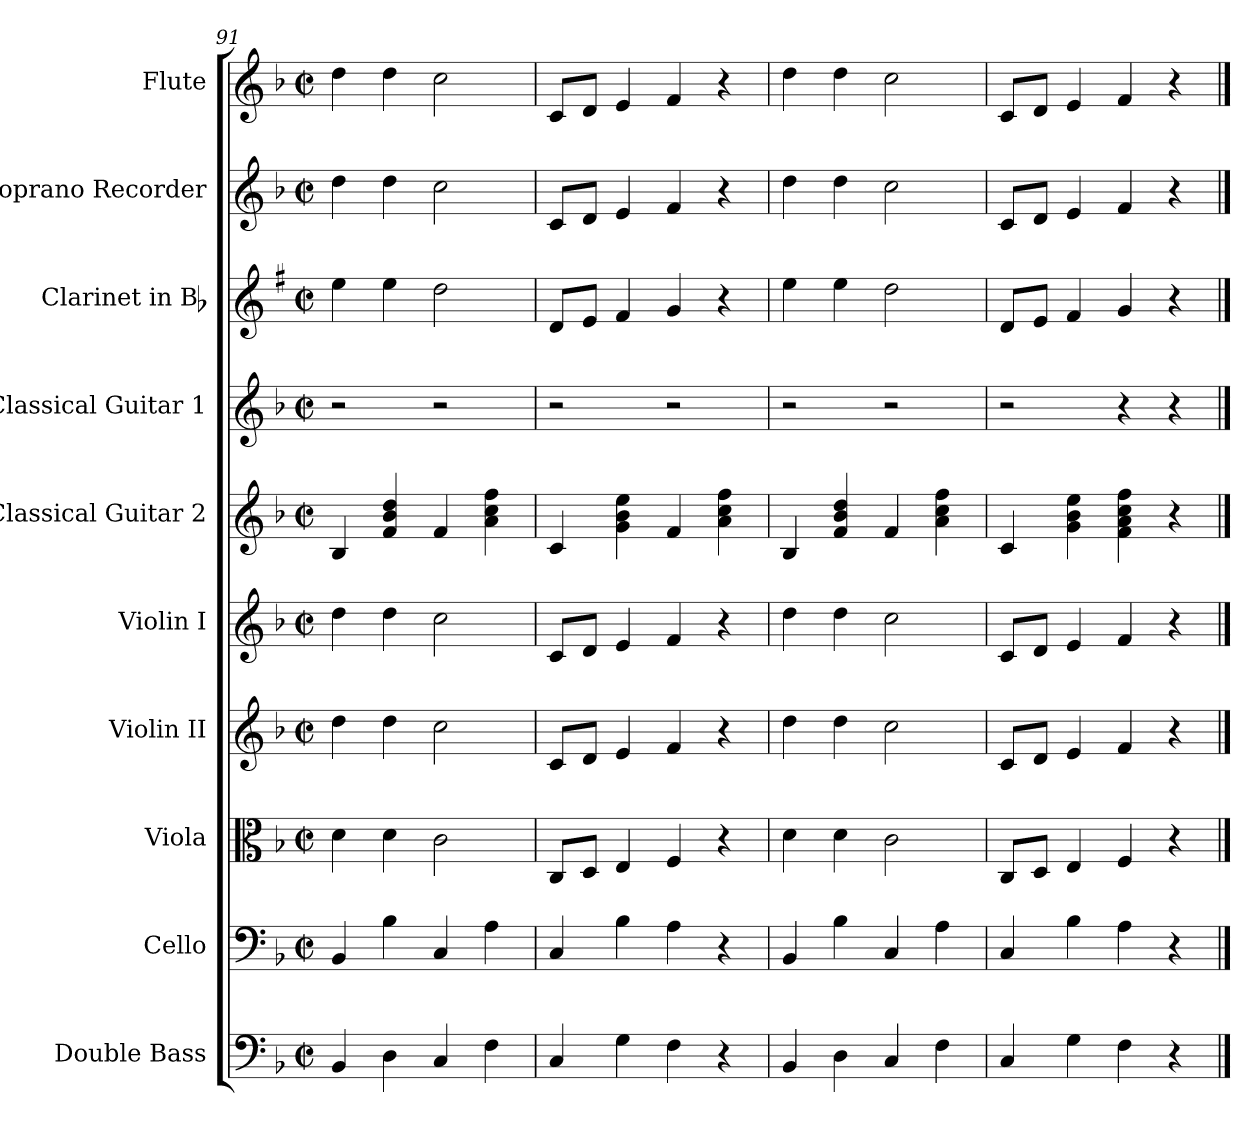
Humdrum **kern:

**kern	**kern	**kern	**kern	**kern	**kern	**kern	**kern	**kern	**kern
*part10	*part9	*part8	*part7	*part6	*part5	*part4	*part3	*part2	*part1
*staff10	*staff9	*staff8	*staff7	*staff6	*staff5	*staff4	*staff3	*staff2	*staff1
*I"Double Bass	*I"Cello	*I"Viola	*I"Violin II	*I"Violin I	*I"Classical Guitar 2	*I"Classical Guitar 1	*I"Clarinet in Bb	*I"Soprano Recorder	*I"Flute
*I'D.B.	*	*I'Vla.	*I'Vln. II	*I'Vln. I	*I'Cl. Gtr. 2	*I'Cl. Gtr. 1	*	*I'S. Rec.	*I'Fl.
*clefF4	*clefF4	*clefC3	*clefG2	*clefG2	*clefG2	*clefG2	*clefG2	*clefG2	*clefG2
*ITrd7c12	*	*	*	*	*ITrd7c12	*ITrd7c12	*ITrd1c2	*ITrd-7c-12	*
*k[b-]	*k[b-]	*k[b-]	*k[b-]	*k[b-]	*k[b-]	*k[b-]	*k[b-]	*k[b-]	*k[b-]
*F:	*F:	*F:	*F:	*F:	*F:	*F:	*F:	*F:	*F:
*M2/2	*M2/2	*M2/2	*M2/2	*M2/2	*M2/2	*M2/2	*M2/2	*M2/2	*M2/2
*met(c|)	*met(c|)	*met(c|)	*met(c|)	*met(c|)	*met(c|)	*met(c|)	*met(c|)	*met(c|)	*met(c|)
=91	=91	=91	=91	=91	=91	=91	=91	=91	=91
4BBB-/	4BB-/	4d\	4dd\	4dd\	4BB-/	2r	4dd\	4ddd\	4dd\
4DD\	4B-\	4d\	4dd\	4dd\	4F/ 4B-/ 4d/	.	4dd\	4ddd\	4dd\
4CC/	4C/	2c\	2cc\	2cc\	4F/	2r	2cc\	2ccc\	2cc\
4FF\	4A\	.	.	.	4A\ 4c\ 4f\	.	.	.	.
=92	=92	=92	=92	=92	=92	=92	=92	=92	=92
4CC/	4C/	8C/L	8c/L	8c/L	4C/	2r	8c/L	8cc/L	8c/L
.	.	8D/J	8d/J	8d/J	.	.	8d/J	8dd/J	8d/J
4GG\	4B-\	4E/	4e/	4e/	4G\ 4B-i\ 4e\	.	4e/	4ee/	4e/
4FF\	4A\	4F/	4f/	4f/	4F/	2r	4f/	4ff/	4f/
4r	4r	4r	4r	4r	4A\ 4c\ 4f\	.	4r	4r	4r
=93	=93	=93	=93	=93	=93	=93	=93	=93	=93
4BBB-/	4BB-/	4d\	4dd\	4dd\	4BB-/	2r	4dd\	4ddd\	4dd\
4DD\	4B-\	4d\	4dd\	4dd\	4F/ 4B-/ 4d/	.	4dd\	4ddd\	4dd\
4CC/	4C/	2c\	2cc\	2cc\	4F/	2r	2cc\	2ccc\	2cc\
4FF\	4A\	.	.	.	4A\ 4c\ 4f\	.	.	.	.
=94	=94	=94	=94	=94	=94	=94	=94	=94	=94
4CC/	4C/	8C/L	8c/L	8c/L	4C/	2r	8c/L	8cc/L	8c/L
.	.	8D/J	8d/J	8d/J	.	.	8d/J	8dd/J	8d/J
4GG\	4B-\	4E/	4e/	4e/	4G\ 4B-i\ 4e\	.	4e/	4ee/	4e/
4FF\	4A\	4F/	4f/	4f/	4F\ 4A\ 4c\ 4f\	4r	4f/	4ff/	4f/
4r	4r	4r	4r	4r	4r	4r	4r	4r	4r
==	==	==	==	==	==	==	==	==	==
*-	*-	*-	*-	*-	*-	*-	*-	*-	*-
